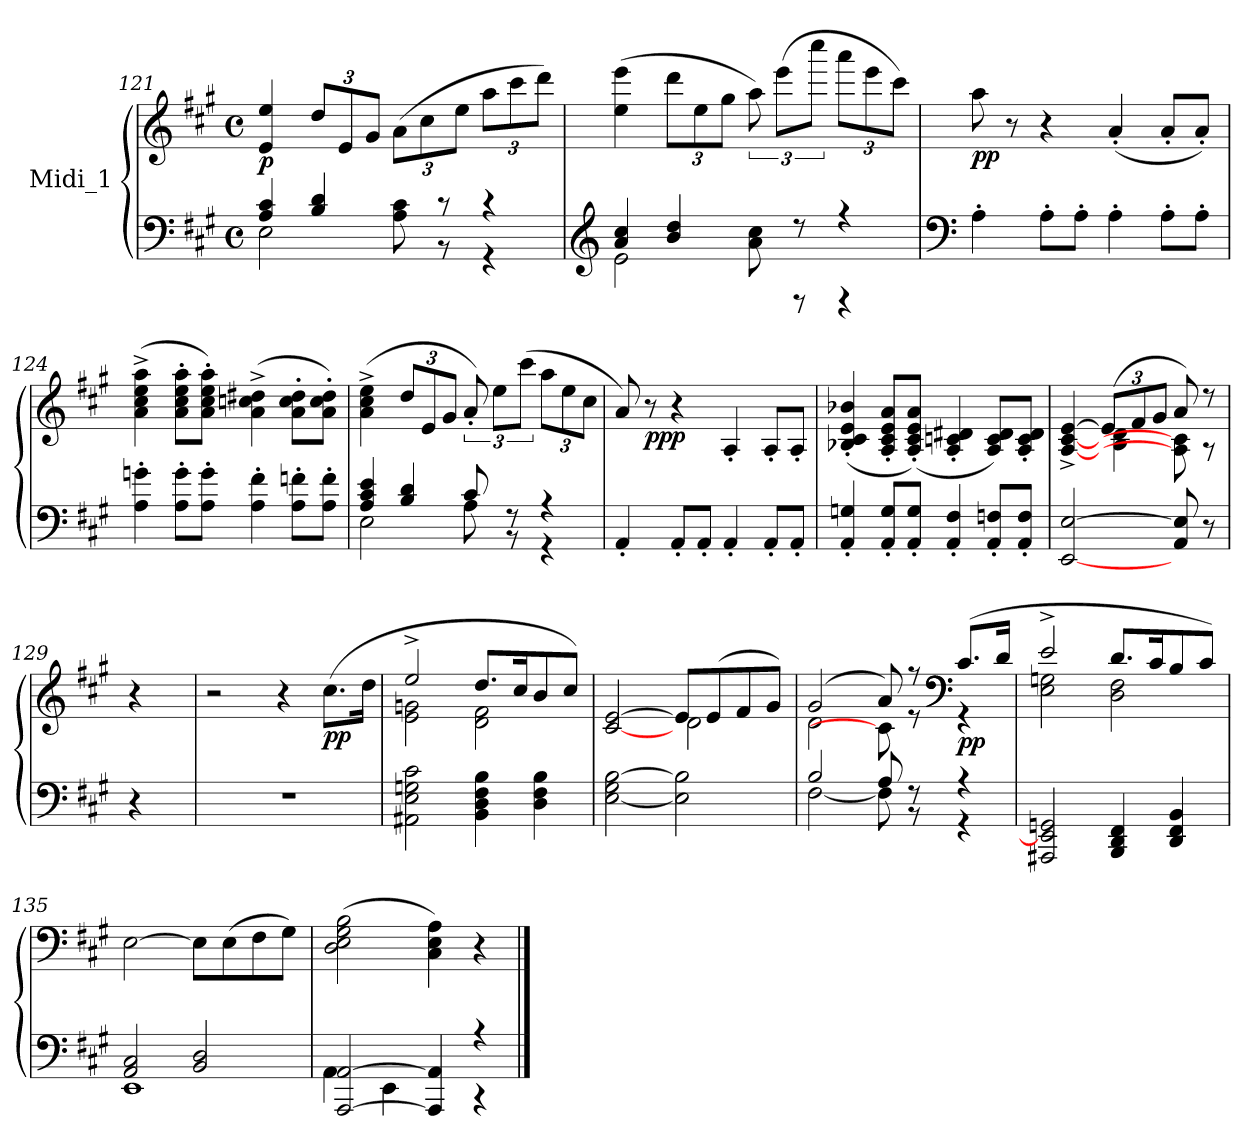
**kern	**kern	**dynam
*part1	*part1	*part1
*staff2	*staff1	*staff1/2
*I"Midi_1	*	*
*clefF4	*clefG2	*
*k[f#c#g#]	*k[f#c#g#]	*
*A:	*A:	*
*M4/4	*M4/4	*
*met(c)	*met(c)	*
=121	=121	=121
*^	*	*
!	!	!	!LO:DY:b
4A/ 4c#/	2E\	4e/ 4ee/	p
*	*	*Xbrackettup	*
4B/ 4d/	.	12dd/L	.
.	.	12e/	.
.	.	12g#/J	.
8A\ 8c#\	8ryy	(>12a\L	.
.	.	12cc#\	.
8r	8r	.	.
.	.	12ee\J	.
4r	4r	12aa\L	.
.	.	12ccc#\	.
.	.	12ddd\J)	.
!!LO:LB:g=z
=122	=122	=122	=122
*clefG2	*	*	*
4a/ 4cc#/	2e\	(>4ee\ 4eee\	.
4b/ 4dd/	.	12ddd\L	.
.	.	12ee\	.
.	.	12gg#\J	.
*	*	*brackettup	*
8a\ 8cc#\	8ryy	12aa\)	.
.	.	(>12eee\L	.
8r	8rD	.	.
.	.	12cccc#\J	.
*	*	*Xbrackettup	*
4r	4rD	12aaa\L	.
.	.	12eee\	.
.	.	12ccc#\J)	.
!!LO:LB:g=z
=123	=123	=123	=123
*clefF4	*	*	*
*	*	*MM85	*
*	*	*^	*
!	!	!	!	!LO:DY:b
4A'\	2ryy	8aa\	2ryy	pp
.	.	8r	.	.
8A'\L	.	4r	.	.
8A'\J	.	.	.	.
4A'\	2ryy	(>4a'/	2ryy	.
8A'\L	.	8a'/L	.	.
8A'\J	.	8a'/J)	.	.
=124	=124	=124	=124	=124
4A\' 4gn\'	2ryy	(>4a\^ 4cc#\^ 4ee\^ 4aa\^	2ryy	.
8A\' 8g\'L	.	8a\' 8cc#\' 8ee\' 8aa\'L	.	.
8A\' 8g\'J	.	8a\' 8cc#\' 8ee\' 8aa\'J)	.	.
4A\' 4f#\'	2ryy	(>4a\^ 4ccn\^ 4dd#X\^	2ryy	.
8A\' 8fn\'L	.	8a\' 8cc\' 8dd#\'L	.	.
8A\' 8f\'J	.	8a\' 8cc\' 8dd#\'J)	.	.
=125	=125	=125	=125	=125
4A/ 4c#i/ 4e/	2E\	(>4a\^ 4cc#i\^ 4ee\^	2ryy	.
4B/ 4d/	.	12dd/L	.	.
.	.	12e/	.	.
.	.	12g#/J	.	.
*	*	*brackettup	*	*
8c#/	8A\	12a'/)	2ryy	.
.	.	12ee\L	.	.
8r	8r	.	.	.
.	.	(>12ccc#\J	.	.
*	*	*Xbrackettup	*	*
4r	4r	12aa\L	.	.
.	.	12ee\	.	.
.	.	12cc#\J	.	.
=126	=126	=126	=126	=126
4AA'/	2ryy	8a/)	2ryy	.
!	!	!	!	!LO:DY:b
.	.	8r	.	ppp
8AA'/L	.	4r	.	.
8AA'/J	.	.	.	.
4AA'/	2ryy	4A'/	2ryy	.
8AA'/L	.	8A'/L	.	.
8AA'/J	.	8A'/J	.	.
!!LO:PB:g=z	!!
=127	=127	=127	=127	=127
4AA/' 4Gn/'	2ryy	(>4B-X/' 4c#/' 4e/' 4b-X/'	2ryy	.
8AA/' 8G/'L	.	8A/' 8c#/' 8e/' 8a/'L	.	.
8AA/' 8G/'J	.	(>8A/' 8c#/' 8e/' 8a/'J)	.	.
4AA/' 4F#/'	2ryy	4A/' 4cn/' 4d#X/'	2ryy	.
8AA/' 8Fn/'L	.	8A/ 8c/ 8d#/L)	.	.
8AA/' 8F/'J	.	8A/' 8c/' 8d#/'J	.	.
=128	=128	=128	=128	=128
[2EE/ [2E/	2ryy	[4A/^ [4c#i/^ [4e/^	4ryy	.
.	.	(>12e/L]	4B\ 4d\	.
.	.	12f#/	.	.
.	.	12g#/J	.	.
8AA/ 8E/]	4ryy	8a/)	8A\] 8c#i\]	.
8r	.	8r	8r	.
!!LO:LB:g=z	!!
=129	=129	=129	=129	=129
*	*	*MM85	*	*
4r	4ryy	4r	4ryy	.
=130	=130	=130	=130	=130
1r	2ryy	2r	2ryy	.
.	2ryy	4r	2ryy	.
!	!	!	!	!LO:DY:b
.	.	(>8.cc#\L	.	pp
.	.	16dd\Jk	.	.
=131	=131	=131	=131	=131
2AA#X\ 2E\ 2Gn\ 2c#\	2ryy	2ee^/	2e\ 2gn\	.
4BB\ 4D\ 4F#\ 4B\	2ryy	8.dd/L	2d\ 2f#\	.
.	.	16cc#/K	.	.
4D\ 4F#\ 4B\	.	8b/	.	.
.	.	8cc#/J)	.	.
=132	=132	=132	=132	=132
[2E\ 2G#\ [2B\	2ryy	[2c#/ [2e/	2ryy	.
2E\] 2B\]	2ryy	8e/L]	2d\	.
.	.	(>8e/	.	.
.	.	8f#/	.	.
.	.	8g#/J)	.	.
=133	=133	=133	=133	=133
2B/	[2F#\	(>2g#/	2d\	.
8A/	8F#\]	8a/)	8c#\]	.
8r	8r	8r	8r	.
*	*	*clefF4	*	*
!	!	!	!	!LO:DY:b
4r	4r	(>8.c#/L	4r	pp
.	.	16d/Jk	.	.
=134	=134	=134	=134	=134
2AAA#X/ 2EE/] 2GGn/	2ryy	2e^/	2E\ 2Gn\	.
4BBB/ 4DD/ 4FF#/	2ryy	8.d/L	2D\ 2F#\	.
.	.	16c#/K	.	.
4DD/ 4FF#/ 4BB/	.	8B/	.	.
.	.	8c#/J)	.	.
=135	=135	=135	=135	=135
2AA/ 2C#/	1EE	[2E\	2ryy	.
2BB/ 2D/	.	8E\L]	2ryy	.
.	.	(>8E\	.	.
.	.	8F#\	.	.
.	.	8G#\J)	.	.
!!LO:LB:g=z	!!
=136	=136	=136	=136	=136
[2AAA/ [2AA/	4AA\	(>2D\ 2E\ 2G#\ 2B\	2ryy	.
.	4EE\	.	.	.
4AAA/] 4AA/]	4ryy	4C#\ 4E\ 4A\)	2ryy	.
4r	4r	4r	.	.
*v	*v	*	*	*
*	*v	*v	*
==	==	==
*-	*-	*-
